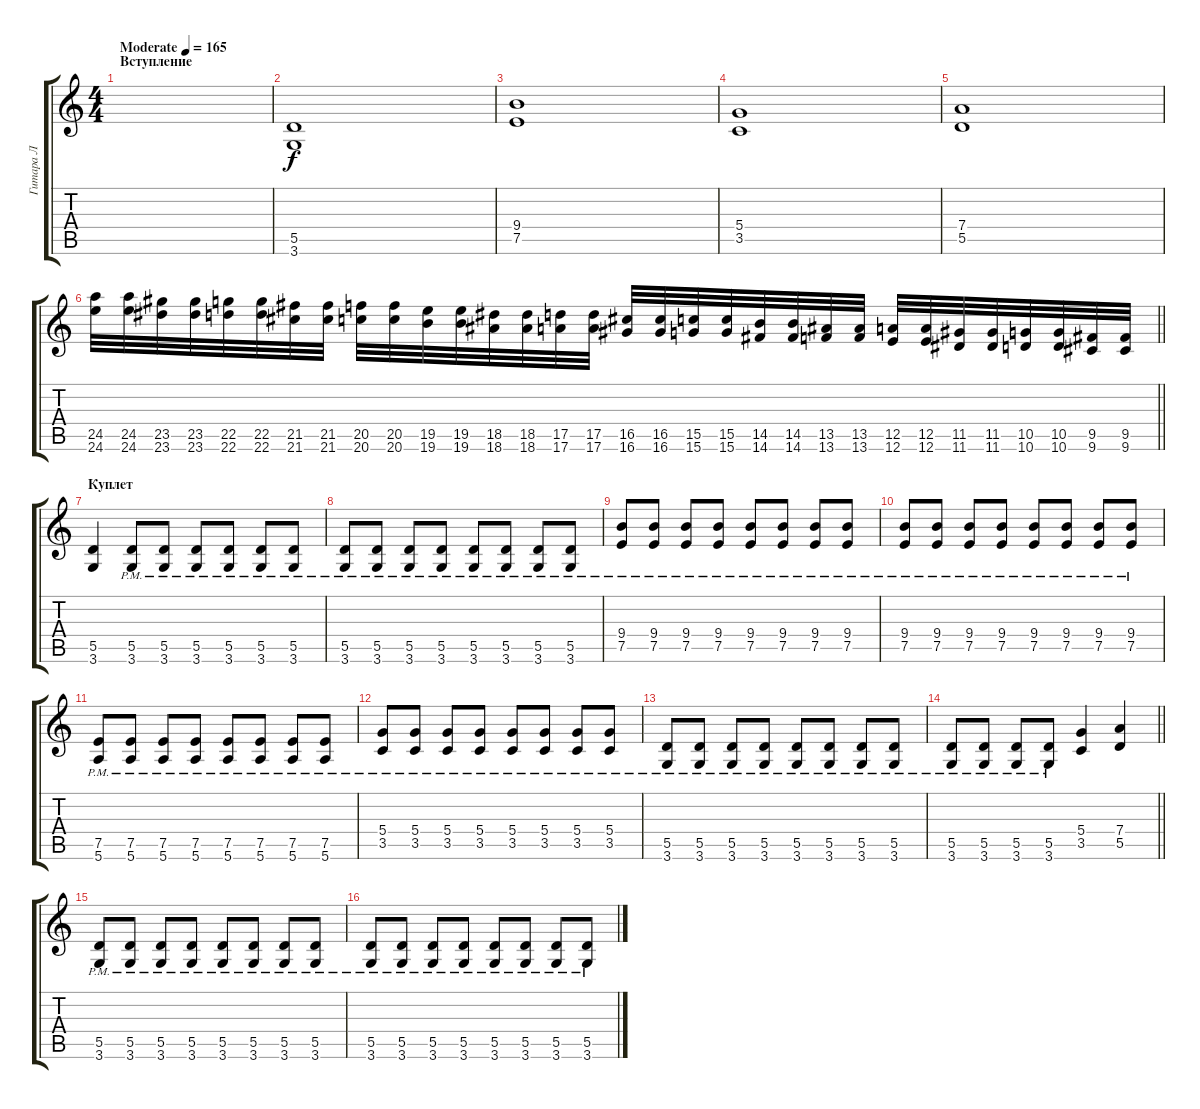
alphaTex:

\track ("Гитара Л" "Гитара Л") {instrument distortionguitar}
\staff {score tabs}
\tuning (E4 B3 G3 D3 A2 E2) {hide}
\ts (4 4)
\section ("" "Вступление")
\tempo (165 "Moderate")
\clef g2
\ks c
|
(5.5 3.6).1 |
(9.4 7.5).1 |
(5.4 3.5).1 |
(7.4 5.5).1 |
\barLineRight lightlight
(24.5 24.6).32 (24.5 24.6).32 (23.5 23.6).32 (23.5 23.6).32 (22.5 22.6).32 (22.5 22.6).32 (21.5 21.6).32 (21.5 21.6).32 (20.5 20.6).32 (20.5 20.6).32 (19.5 19.6).32 (19.5 19.6).32 (18.5 18.6).32 (18.5 18.6).32 (17.5 17.6).32 (17.5 17.6).32 (16.5 16.6).32 (16.5 16.6).32 (15.5 15.6).32 (15.5 15.6).32 (14.5 14.6).32 (14.5 14.6).32 (13.5 13.6).32 (13.5 13.6).32 (12.5 12.6).32 (12.5 12.6).32 (11.5 11.6).32 (11.5 11.6).32 (10.5 10.6).32 (10.5 10.6).32 (9.5 9.6).32 (9.5 9.6).32 |
\section ("" "Куплет")
(5.5 3.6).4 (5.5{pm} 3.6{pm}).8 (5.5{pm} 3.6{pm}).8 (5.5{pm} 3.6{pm}).8 (5.5{pm} 3.6{pm}).8 (5.5{pm} 3.6{pm}).8 (5.5{pm} 3.6{pm}).8 |
(5.5{pm} 3.6{pm}).8 (5.5{pm} 3.6{pm}).8 (5.5{pm} 3.6{pm}).8 (5.5{pm} 3.6{pm}).8 (5.5{pm} 3.6{pm}).8 (5.5{pm} 3.6{pm}).8 (5.5{pm} 3.6{pm}).8 (5.5{pm} 3.6{pm}).8 |
(9.4{pm} 7.5{pm}).8 (9.4{pm} 7.5{pm}).8 (9.4{pm} 7.5{pm}).8 (9.4{pm} 7.5{pm}).8 (9.4{pm} 7.5{pm}).8 (9.4{pm} 7.5{pm}).8 (9.4{pm} 7.5{pm}).8 (9.4{pm} 7.5{pm}).8 |
(9.4{pm} 7.5{pm}).8 (9.4{pm} 7.5{pm}).8 (9.4{pm} 7.5{pm}).8 (9.4{pm} 7.5{pm}).8 (9.4{pm} 7.5{pm}).8 (9.4{pm} 7.5{pm}).8 (9.4{pm} 7.5{pm}).8 (9.4{pm} 7.5{pm}).8 |
(7.5{pm} 5.6{pm}).8 (7.5{pm} 5.6{pm}).8 (7.5{pm} 5.6{pm}).8 (7.5{pm} 5.6{pm}).8 (7.5{pm} 5.6{pm}).8 (7.5{pm} 5.6{pm}).8 (7.5{pm} 5.6{pm}).8 (7.5{pm} 5.6{pm}).8 |
(5.4{pm} 3.5{pm}).8 (5.4{pm} 3.5{pm}).8 (5.4{pm} 3.5{pm}).8 (5.4{pm} 3.5{pm}).8 (5.4{pm} 3.5{pm}).8 (5.4{pm} 3.5{pm}).8 (5.4{pm} 3.5{pm}).8 (5.4{pm} 3.5{pm}).8 |
(5.5{pm} 3.6{pm}).8 (5.5{pm} 3.6{pm}).8 (5.5{pm} 3.6{pm}).8 (5.5{pm} 3.6{pm}).8 (5.5{pm} 3.6{pm}).8 (5.5{pm} 3.6{pm}).8 (5.5{pm} 3.6{pm}).8 (5.5{pm} 3.6{pm}).8 |
\barLineRight lightlight
(5.5{pm} 3.6{pm}).8 (5.5{pm} 3.6{pm}).8 (5.5{pm} 3.6{pm}).8 (5.5{pm} 3.6{pm}).8 (5.4 3.5).4 (7.4 5.5).4 |
\section ("" " ")
(5.5{pm} 3.6{pm}).8 (5.5{pm} 3.6{pm}).8 (5.5{pm} 3.6{pm}).8 (5.5{pm} 3.6{pm}).8 (5.5{pm} 3.6{pm}).8 (5.5{pm} 3.6{pm}).8 (5.5{pm} 3.6{pm}).8 (5.5{pm} 3.6{pm}).8 |
(5.5{pm} 3.6{pm}).8 (5.5{pm} 3.6{pm}).8 (5.5{pm} 3.6{pm}).8 (5.5{pm} 3.6{pm}).8 (5.5{pm} 3.6{pm}).8 (5.5{pm} 3.6{pm}).8 (5.5{pm} 3.6{pm}).8 (5.5{pm} 3.6{pm}).8
